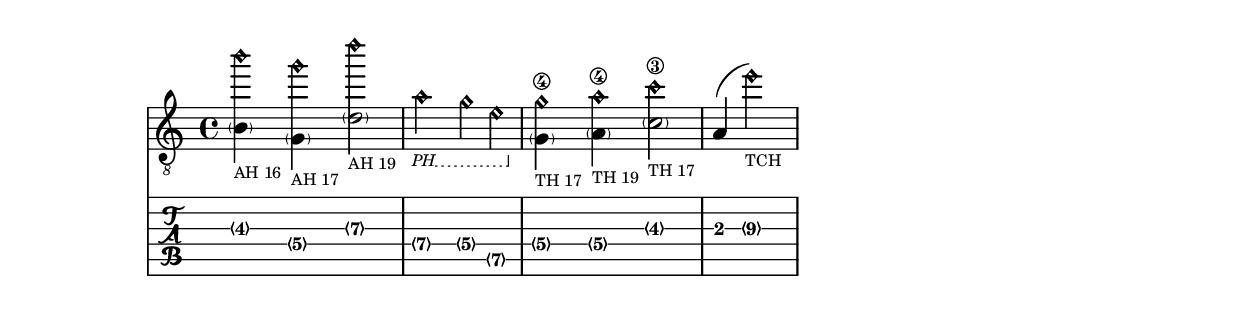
% DO NOT EDIT this file manually; it is automatically
% generated from Documentation/snippets/new
% Make any changes in Documentation/snippets/new/
% and then run scripts/auxiliar/makelsr.py
%
% This file is in the public domain.
%% Note: this file works from version 2.14.0
\version "2.14.0"

\header {
%% Translation of GIT committish: 615cbf212fdaf0b220b3330da417d0c3602494f2
  texidoces = "
Armónicos sobre cuerdas pisadas (armónicos artificiales):
"
  doctitlees = "Armónicos sobre cuerdas pisadas en tablatura"



%% Translation of GIT committish: f86f00c1a8de0f034ba48506de2801c074bd5422
  texidocde = "
Flageolett für Bundinstrumente:
"
  doctitlede = "Flageolett von Bundinstrumenten in einer Tabulatur"

  lsrtags = "fretted-strings"
  texidoc = "
Fretted-string harmonics:
"
  doctitle = "Fretted-string harmonics in tablature"
} % begin verbatim


pinchedHarmonics = {
   \textSpannerDown
   \override TextSpanner #'bound-details #'left #'text =
      \markup {\halign #-0.5 \teeny "PH" }
      \override TextSpanner #'style =
         #'dashed-line
   \override TextSpanner #'dash-period = #0.6
   \override TextSpanner #'bound-details #'right #'attach-dir = #1
   \override TextSpanner #'bound-details #'right #'text =
      \markup { \draw-line #'(0 . 1) }
   \override TextSpanner #'bound-details #'right #'padding = #-0.5
}

harmonics = {
  %artificial harmonics (AH)
  \textLengthOn
  <\parenthesize b b''\harmonic>4_\markup{ \teeny "AH 16" }
  <\parenthesize g g''\harmonic>4_\markup{ \teeny "AH 17" }
  <\parenthesize d' d'''\harmonic>2_\markup{ \teeny "AH 19" }
  %pinched harmonics (PH)
  \pinchedHarmonics
  <a'\harmonic>2\startTextSpan
  <g'\harmonic>4
  <e'\harmonic>4\stopTextSpan
  %tapped harmonics (TH)
  <\parenthesize g\4 g'\harmonic>4_\markup{ \teeny "TH 17" }
  <\parenthesize a\4 a'\harmonic>4_\markup{ \teeny "TH 19" }
  <\parenthesize c'\3 c''\harmonic>2_\markup{ \teeny "TH 17" }
  %touch harmonics (TCH)
  a4( <e''\harmonic>2. )_\markup{ \teeny "TCH" }
}

frettedStrings = {
  %artificial harmonics (AH)
  \harmonicByFret #4 g4\3
  \harmonicByFret #5 d4\4
  \harmonicByFret #7 g2\3
  %pinched harmonics (PH)
  \harmonicByFret #7 d2\4
  \harmonicByFret #5 d4\4
  \harmonicByFret #7 a4\5
  %tapped harmonics (TH)
  \harmonicByFret #5 d4\4
  \harmonicByFret #5 d4\4
  \harmonicByFret #4 g2\3
  %touch harmonics (TCH)
  a4 \harmonicByFret #9 g2.\3
}

\score {
  <<
    \new Staff {
      \new Voice {
        \clef "treble_8"
        \harmonics
      }
    }
    \new TabStaff {
      \new TabVoice {
        \frettedStrings
      }
    }
  >>
}
